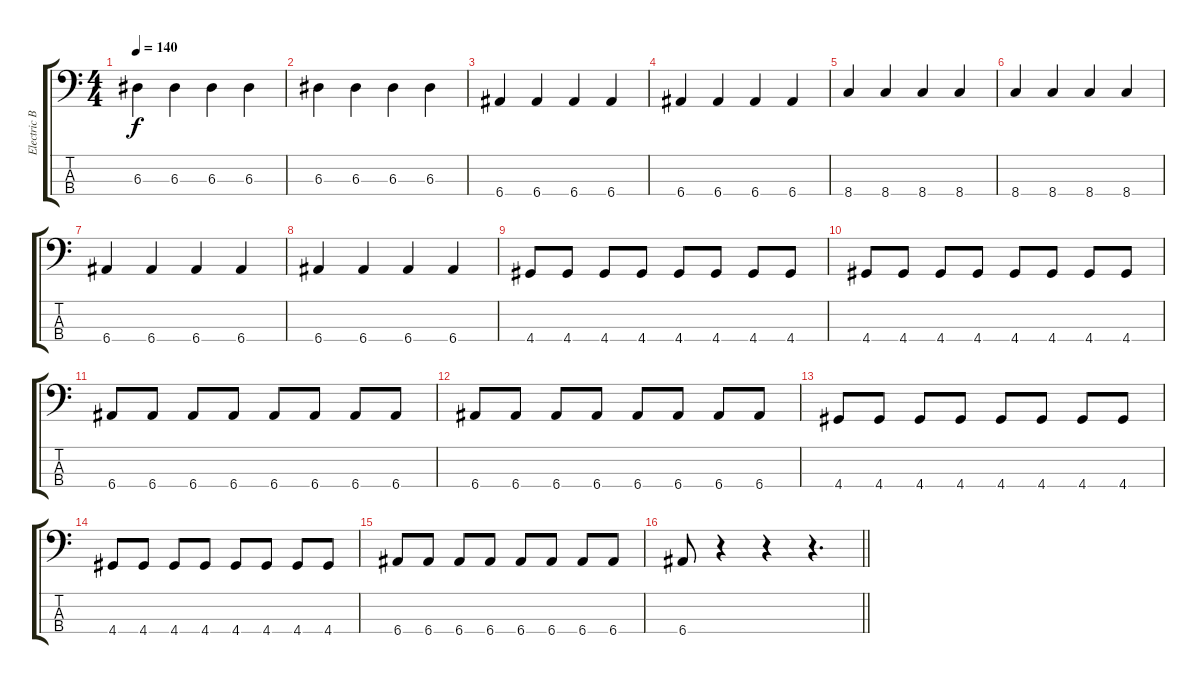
\track ("Electric Bass" "Electric B") {instrument electricbassfinger}
\staff {score tabs}
\tuning (G2 D2 A1 E1) {hide}
\ts (4 4)
\tempo 140
\clef f4
\ks c
6.3.4{dy f} 6.3.4 6.3.4 6.3.4 |
6.3.4 6.3.4 6.3.4 6.3.4 |
6.4.4 6.4.4 6.4.4 6.4.4 |
6.4.4 6.4.4 6.4.4 6.4.4 |
8.4.4 8.4.4 8.4.4 8.4.4 |
8.4.4 8.4.4 8.4.4 8.4.4 |
6.4.4 6.4.4 6.4.4 6.4.4 |
6.4.4 6.4.4 6.4.4 6.4.4 |
4.4.8 4.4.8 4.4.8 4.4.8 4.4.8 4.4.8 4.4.8 4.4.8 |
4.4.8 4.4.8 4.4.8 4.4.8 4.4.8 4.4.8 4.4.8 4.4.8 |
6.4.8 6.4.8 6.4.8 6.4.8 6.4.8 6.4.8 6.4.8 6.4.8 |
6.4.8 6.4.8 6.4.8 6.4.8 6.4.8 6.4.8 6.4.8 6.4.8 |
4.4.8 4.4.8 4.4.8 4.4.8 4.4.8 4.4.8 4.4.8 4.4.8 |
4.4.8 4.4.8 4.4.8 4.4.8 4.4.8 4.4.8 4.4.8 4.4.8 |
6.4.8 6.4.8 6.4.8 6.4.8 6.4.8 6.4.8 6.4.8 6.4.8 |
\barLineRight lightlight
6.4.8 r.4 r.4 r.4{d}
